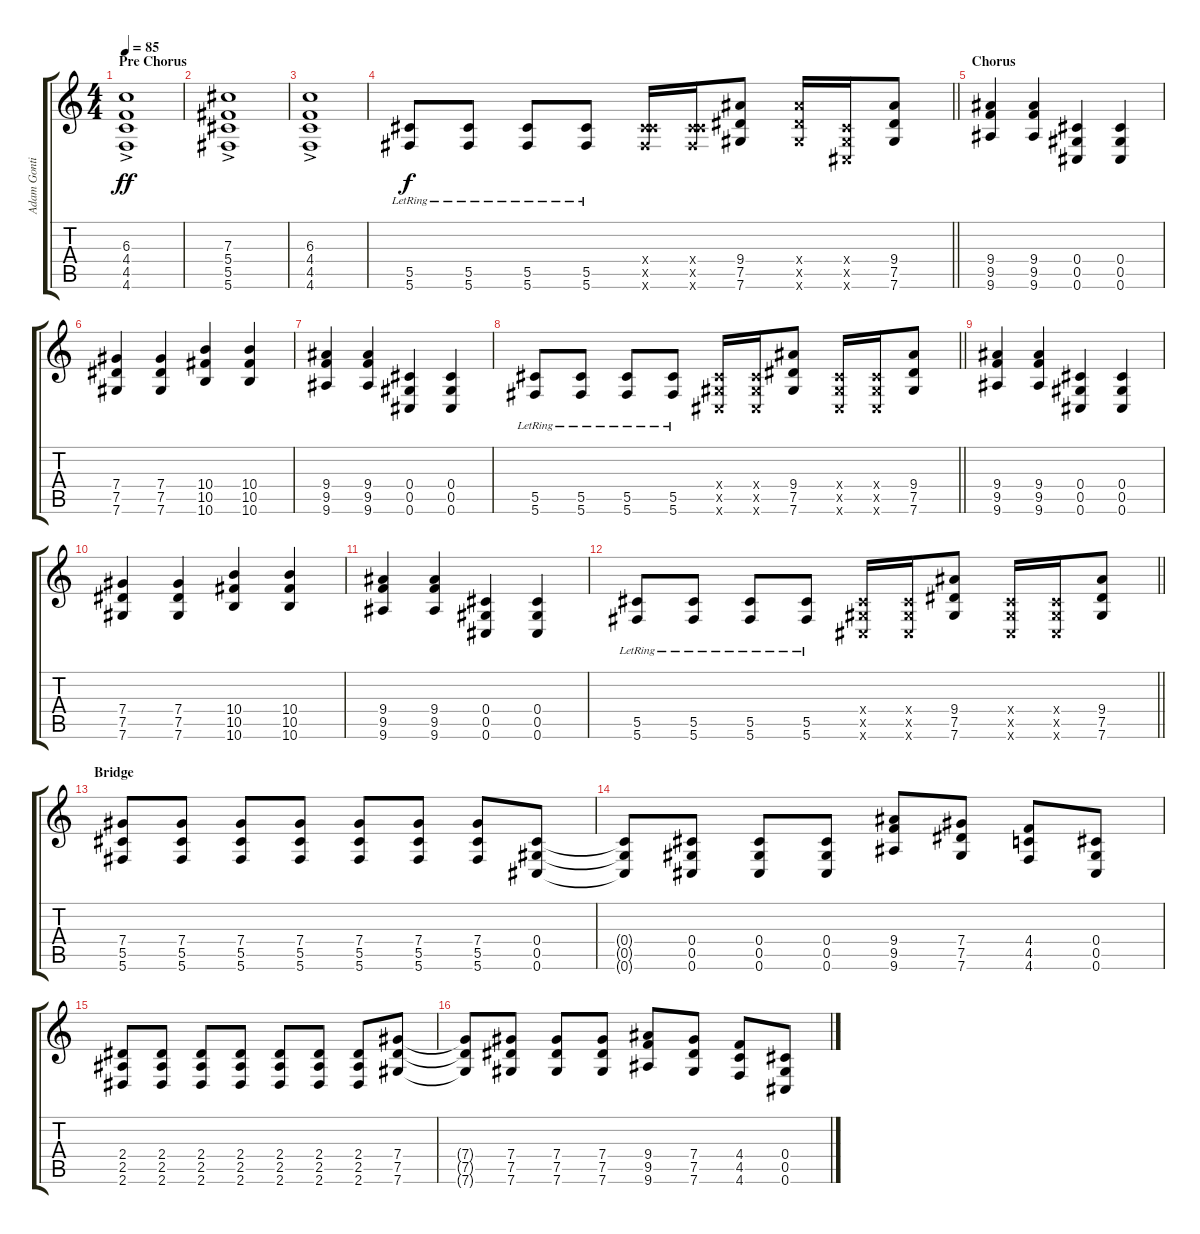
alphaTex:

\track ("Adam Gontier Guitar" "Adam Gonti") {instrument overdrivenguitar}
\staff {score tabs}
\tuning (Eb4 Bb3 Gb3 Db3 Ab2 Db2) {hide}
\ts (4 4)
\section ("" "Pre Chorus")
\tempo 85
\clef g2
\ks c
(6.3{ac} 4.4 4.5 4.6).1{dy ff} |
(7.3{ac} 5.4 5.5 5.6).1 |
(6.3{ac} 4.4 4.5 4.6).1 |
\barLineRight lightlight
(5.5{lr} 5.6{lr}).8{dy f} (5.5{lr} 5.6{lr}).8 (5.5{lr} 5.6{lr}).8 (5.5{lr} 5.6{lr}).8 (0.4{x} 5.5{x} 5.6{x}).16 (0.4{x} 5.5{x} 5.6{x}).16 (9.4 7.5 7.6).8 (9.4{x} 7.5{x} 7.6{x}).16 (0.4{x} 0.5{x} 0.6{x}).16 (9.4 7.5 7.6).8 |
\section ("" "Chorus")
(9.4 9.5 9.6).4 (9.4 9.5 9.6).4 (0.4 0.5 0.6).4 (0.4 0.5 0.6).4 |
(7.4 7.5 7.6).4 (7.4 7.5 7.6).4 (10.4 10.5 10.6).4 (10.4 10.5 10.6).4 |
(9.4 9.5 9.6).4 (9.4 9.5 9.6).4 (0.4 0.5 0.6).4 (0.4 0.5 0.6).4 |
\barLineRight lightlight
(5.5{lr} 5.6{lr}).8 (5.5{lr} 5.6{lr}).8 (5.5{lr} 5.6{lr}).8 (5.5{lr} 5.6{lr}).8 (0.4{x} 0.5{x} 0.6{x}).16 (0.4{x} 0.5{x} 0.6{x}).16 (9.4 7.5 7.6).8 (0.4{x} 0.5{x} 0.6{x}).16 (0.4{x} 0.5{x} 0.6{x}).16 (9.4 7.5 7.6).8 |
(9.4 9.5 9.6).4 (9.4 9.5 9.6).4 (0.4 0.5 0.6).4 (0.4 0.5 0.6).4 |
(7.4 7.5 7.6).4 (7.4 7.5 7.6).4 (10.4 10.5 10.6).4 (10.4 10.5 10.6).4 |
(9.4 9.5 9.6).4 (9.4 9.5 9.6).4 (0.4 0.5 0.6).4 (0.4 0.5 0.6).4 |
\barLineRight lightlight
(5.5{lr} 5.6{lr}).8 (5.5{lr} 5.6{lr}).8 (5.5{lr} 5.6{lr}).8 (5.5{lr} 5.6{lr}).8 (0.4{x} 0.5{x} 0.6{x}).16 (0.4{x} 0.5{x} 0.6{x}).16 (9.4 7.5 7.6).8 (0.4{x} 0.5{x} 0.6{x}).16 (0.4{x} 0.5{x} 0.6{x}).16 (9.4 7.5 7.6).8 |
\section ("" "Bridge")
(7.4 5.5 5.6).8 (7.4 5.5 5.6).8 (7.4 5.5 5.6).8 (7.4 5.5 5.6).8 (7.4 5.5 5.6).8 (7.4 5.5 5.6).8 (7.4 5.5 5.6).8 (0.4 0.5 0.6).8 |
(0.4{t} 0.5{t} 0.6{t}).8 (0.4 0.5 0.6).8 (0.4 0.5 0.6).8 (0.4 0.5 0.6).8 (9.4 9.5 9.6).8 (7.4 7.5 7.6).8 (4.4 4.5 4.6).8 (0.4 0.5 0.6).8 |
(2.4 2.5 2.6).8 (2.4 2.5 2.6).8 (2.4 2.5 2.6).8 (2.4 2.5 2.6).8 (2.4 2.5 2.6).8 (2.4 2.5 2.6).8 (2.4 2.5 2.6).8 (7.4 7.5 7.6).8 |
(7.4{t} 7.5{t} 7.6{t}).8 (7.4 7.5 7.6).8 (7.4 7.5 7.6).8 (7.4 7.5 7.6).8 (9.4 9.5 9.6).8 (7.4 7.5 7.6).8 (4.4 4.5 4.6).8 (0.4 0.5 0.6).8
